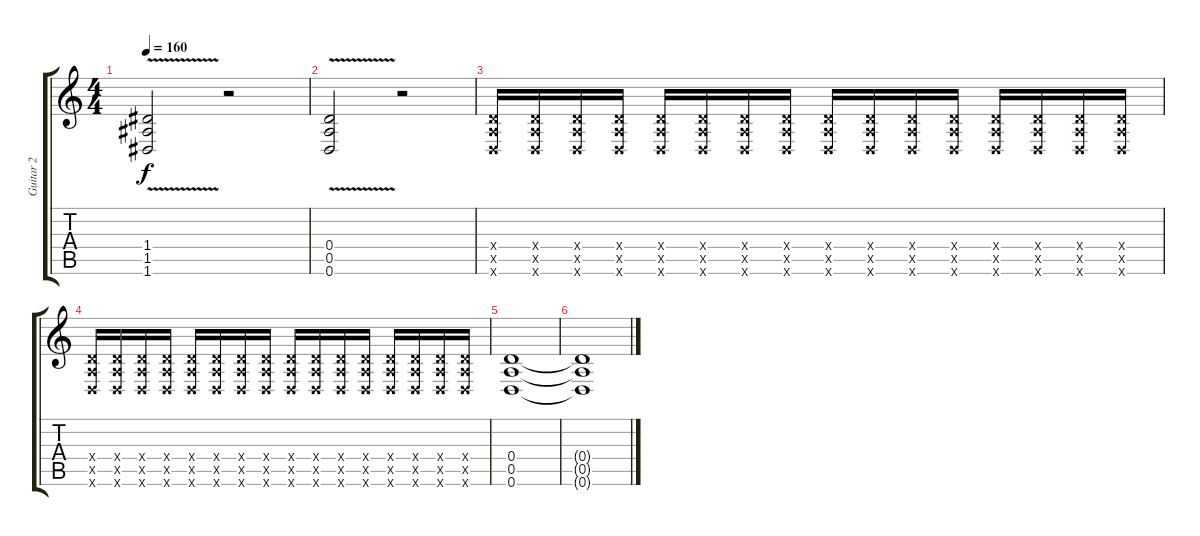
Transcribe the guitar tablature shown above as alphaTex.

\track ("Guitar 2" "Guitar 2") {instrument distortionguitar}
\staff {score tabs}
\tuning (E4 B3 G3 D3 A2 D2) {hide}
\ts (4 4)
\tempo 160
\clef g2
\ks c
(1.4 1.5{v} 1.6).2{dy f} r.2 |
(0.4 0.5{v} 0.6).2 r.2 |
(0.4{x} 0.5{x} 0.6{x}).16 (0.4{x} 0.5{x} 0.6{x}).16 (0.4{x} 0.5{x} 0.6{x}).16 (0.4{x} 0.5{x} 0.6{x}).16 (0.4{x} 0.5{x} 0.6{x}).16 (0.4{x} 0.5{x} 0.6{x}).16 (0.4{x} 0.5{x} 0.6{x}).16 (0.4{x} 0.5{x} 0.6{x}).16 (0.4{x} 0.5{x} 0.6{x}).16 (0.4{x} 0.5{x} 0.6{x}).16 (0.4{x} 0.5{x} 0.6{x}).16 (0.4{x} 0.5{x} 0.6{x}).16 (0.4{x} 0.5{x} 0.6{x}).16 (0.4{x} 0.5{x} 0.6{x}).16 (0.4{x} 0.5{x} 0.6{x}).16 (0.4{x} 0.5{x} 0.6{x}).16 |
(0.4{x} 0.5{x} 0.6{x}).16 (0.4{x} 0.5{x} 0.6{x}).16 (0.4{x} 0.5{x} 0.6{x}).16 (0.4{x} 0.5{x} 0.6{x}).16 (0.4{x} 0.5{x} 0.6{x}).16 (0.4{x} 0.5{x} 0.6{x}).16 (0.4{x} 0.5{x} 0.6{x}).16 (0.4{x} 0.5{x} 0.6{x}).16 (0.4{x} 0.5{x} 0.6{x}).16 (0.4{x} 0.5{x} 0.6{x}).16 (0.4{x} 0.5{x} 0.6{x}).16 (0.4{x} 0.5{x} 0.6{x}).16 (0.4{x} 0.5{x} 0.6{x}).16 (0.4{x} 0.5{x} 0.6{x}).16 (0.4{x} 0.5{x} 0.6{x}).16 (0.4{x} 0.5{x} 0.6{x}).16 |
(0.4 0.5 0.6).1 |
(0.4{t} 0.5{t} 0.6{t}).1
